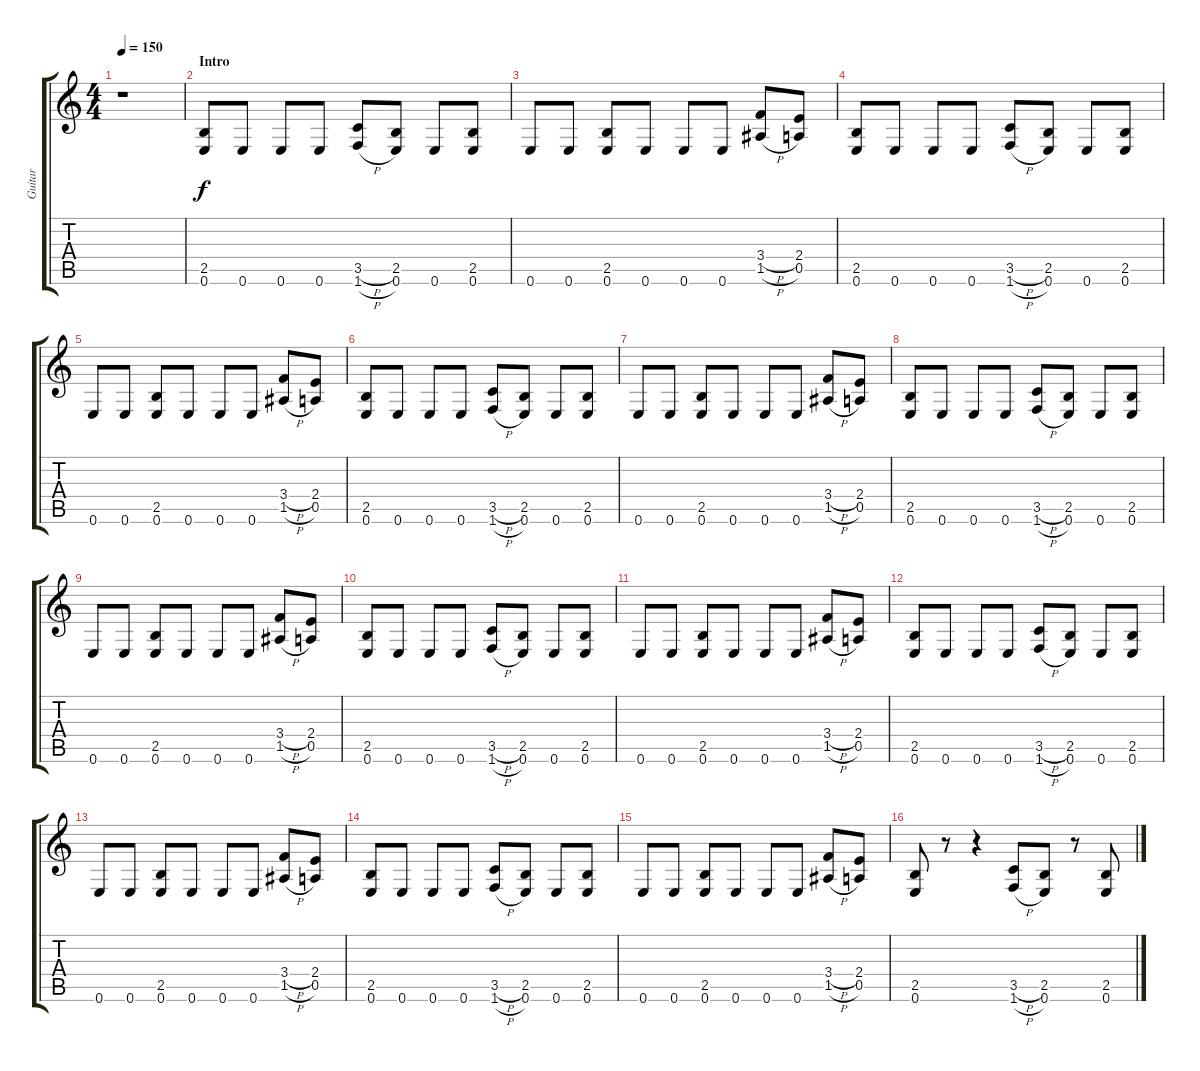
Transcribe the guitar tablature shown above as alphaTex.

\track ("Guitar" "Guitar") {instrument distortionguitar}
\staff {score tabs}
\tuning (E4 B3 G3 D3 A2 E2) {hide}
\ts (4 4)
\tempo 150
\clef g2
\ks c
r.1{dy f instrument distortionguitar} |
\section ("" "Intro")
(2.5 0.6).8 0.6.8 0.6.8 0.6.8 (3.5{h} 1.6{h}).8 (2.5 0.6).8 0.6.8 (2.5 0.6).8 |
0.6.8 0.6.8 (2.5 0.6).8 0.6.8 0.6.8 0.6.8 (3.4{h} 1.5{h}).8 (2.4 0.5).8 |
(2.5 0.6).8 0.6.8 0.6.8 0.6.8 (3.5{h} 1.6{h}).8 (2.5 0.6).8 0.6.8 (2.5 0.6).8 |
0.6.8 0.6.8 (2.5 0.6).8 0.6.8 0.6.8 0.6.8 (3.4{h} 1.5{h}).8 (2.4 0.5).8 |
(2.5 0.6).8 0.6.8 0.6.8 0.6.8 (3.5{h} 1.6{h}).8 (2.5 0.6).8 0.6.8 (2.5 0.6).8 |
0.6.8 0.6.8 (2.5 0.6).8 0.6.8 0.6.8 0.6.8 (3.4{h} 1.5{h}).8 (2.4 0.5).8 |
(2.5 0.6).8 0.6.8 0.6.8 0.6.8 (3.5{h} 1.6{h}).8 (2.5 0.6).8 0.6.8 (2.5 0.6).8 |
0.6.8 0.6.8 (2.5 0.6).8 0.6.8 0.6.8 0.6.8 (3.4{h} 1.5{h}).8 (2.4 0.5).8 |
(2.5 0.6).8 0.6.8 0.6.8 0.6.8 (3.5{h} 1.6{h}).8 (2.5 0.6).8 0.6.8 (2.5 0.6).8 |
0.6.8 0.6.8 (2.5 0.6).8 0.6.8 0.6.8 0.6.8 (3.4{h} 1.5{h}).8 (2.4 0.5).8 |
(2.5 0.6).8 0.6.8 0.6.8 0.6.8 (3.5{h} 1.6{h}).8 (2.5 0.6).8 0.6.8 (2.5 0.6).8 |
0.6.8 0.6.8 (2.5 0.6).8 0.6.8 0.6.8 0.6.8 (3.4{h} 1.5{h}).8 (2.4 0.5).8 |
(2.5 0.6).8 0.6.8 0.6.8 0.6.8 (3.5{h} 1.6{h}).8 (2.5 0.6).8 0.6.8 (2.5 0.6).8 |
0.6.8 0.6.8 (2.5 0.6).8 0.6.8 0.6.8 0.6.8 (3.4{h} 1.5{h}).8 (2.4 0.5).8 |
(2.5 0.6).8 r.8 r.4 (3.5{h} 1.6{h}).8 (2.5 0.6).8 r.8 (2.5 0.6).8
